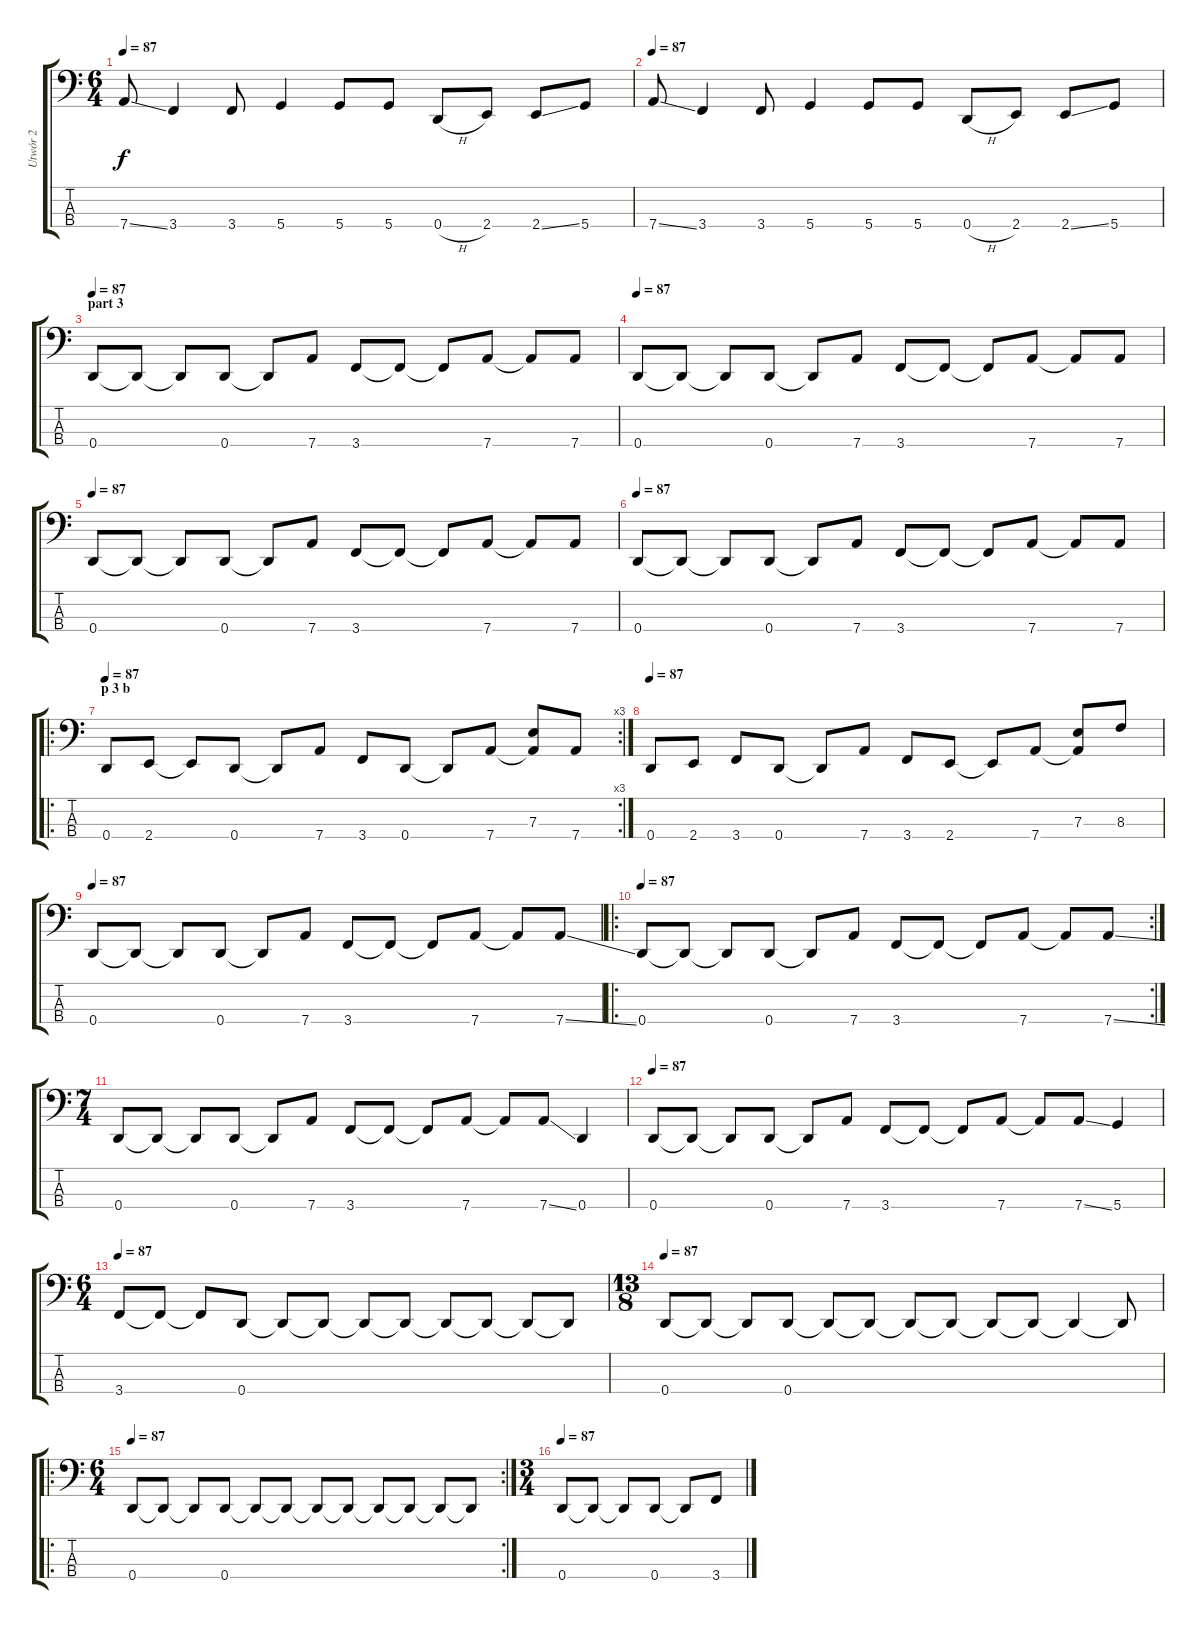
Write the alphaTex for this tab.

\track ("Utwór 2" "Utwór 2") {instrument electricbassfinger}
\staff {score tabs}
\tuning (G2 D2 A1 D1) {hide}
\ts (6 4)
\tempo 87
\clef f4
\ks c
7.4{ss}.8{dy f} 3.4.4 3.4.8 5.4.4 5.4.8 5.4.8 0.4{h}.8 2.4.8 2.4{ss}.8 5.4.8 |
\tempo 87
7.4{ss}.8 3.4.4 3.4.8 5.4.4 5.4.8 5.4.8 0.4{h}.8 2.4.8 2.4{ss}.8 5.4.8 |
\section ("" "part 3")
\tempo 87
0.4.8{volume 9} 0.4{t}.8 0.4{t}.8 0.4.8 0.4{t}.8 7.4.8 3.4.8 3.4{t}.8 3.4{t}.8 7.4.8 7.4{t}.8 7.4.8 |
\tempo 87
0.4.8 0.4{t}.8 0.4{t}.8 0.4.8 0.4{t}.8 7.4.8 3.4.8 3.4{t}.8 3.4{t}.8 7.4.8 7.4{t}.8 7.4.8 |
\tempo 87
0.4.8 0.4{t}.8 0.4{t}.8 0.4.8 0.4{t}.8 7.4.8 3.4.8 3.4{t}.8 3.4{t}.8 7.4.8 7.4{t}.8 7.4.8 |
\tempo 87
0.4.8 0.4{t}.8 0.4{t}.8 0.4.8 0.4{t}.8 7.4.8 3.4.8 3.4{t}.8 3.4{t}.8 7.4.8 7.4{t}.8 7.4.8 |
\ro
\rc 3
\section ("" "p 3 b")
\tempo 87
0.4.8{volume 10} 2.4.8 2.4{t}.8 0.4.8 0.4{t}.8 7.4.8 3.4.8 0.4.8 0.4{t}.8 7.4.8 (7.3 7.4{t}).8 7.4.8 |
\tempo 87
0.4.8{volume 9} 2.4.8 3.4.8 0.4.8 0.4{t}.8 7.4.8 3.4.8 2.4.8 2.4{t}.8 7.4.8 (7.3 7.4{t}).8 8.3.8 |
\tempo 87
0.4.8{volume 10} 0.4{t}.8 0.4{t}.8 0.4.8 0.4{t}.8 7.4.8 3.4.8 3.4{t}.8 3.4{t}.8 7.4.8 7.4{t}.8 7.4{ss}.8 |
\ro
\rc 2
\tempo 87
0.4.8{volume 9} 0.4{t}.8 0.4{t}.8 0.4.8 0.4{t}.8 7.4.8 3.4.8 3.4{t}.8 3.4{t}.8 7.4.8 7.4{t}.8 7.4{ss}.8 |
\ts (7 4)
0.4.8{volume 9} 0.4{t}.8 0.4{t}.8 0.4.8 0.4{t}.8 7.4.8 3.4.8 3.4{t}.8 3.4{t}.8 7.4.8 7.4{t}.8 7.4{ss}.8 0.4.4 |
\tempo 87
0.4.8{volume 9} 0.4{t}.8 0.4{t}.8 0.4.8 0.4{t}.8 7.4.8 3.4.8 3.4{t}.8 3.4{t}.8 7.4.8 7.4{t}.8 7.4{ss}.8 5.4.4 |
\ts (6 4)
\tempo 87
3.4.8{volume 9} 3.4{t}.8 3.4{t}.8 0.4.8 0.4{t}.8 0.4{t}.8 0.4{t}.8 0.4{t}.8 0.4{t}.8 0.4{t}.8 0.4{t}.8 0.4{t}.8 |
\ts (13 8)
\tempo 87
0.4.8{volume 9} 0.4{t}.8 0.4{t}.8 0.4.8 0.4{t}.8 0.4{t}.8 0.4{t}.8 0.4{t}.8 0.4{t}.8 0.4{t}.8 0.4{t}.4 0.4{t}.8 |
\ro
\rc 2
\ts (6 4)
\tempo 87
0.4.8{volume 9} 0.4{t}.8 0.4{t}.8 0.4.8 0.4{t}.8 0.4{t}.8 0.4{t}.8 0.4{t}.8 0.4{t}.8 0.4{t}.8 0.4{t}.8 0.4{t}.8 |
\ts (3 4)
\tempo 87
0.4.8{volume 9} 0.4{t}.8 0.4{t}.8 0.4.8 0.4{t}.8 3.4.8
